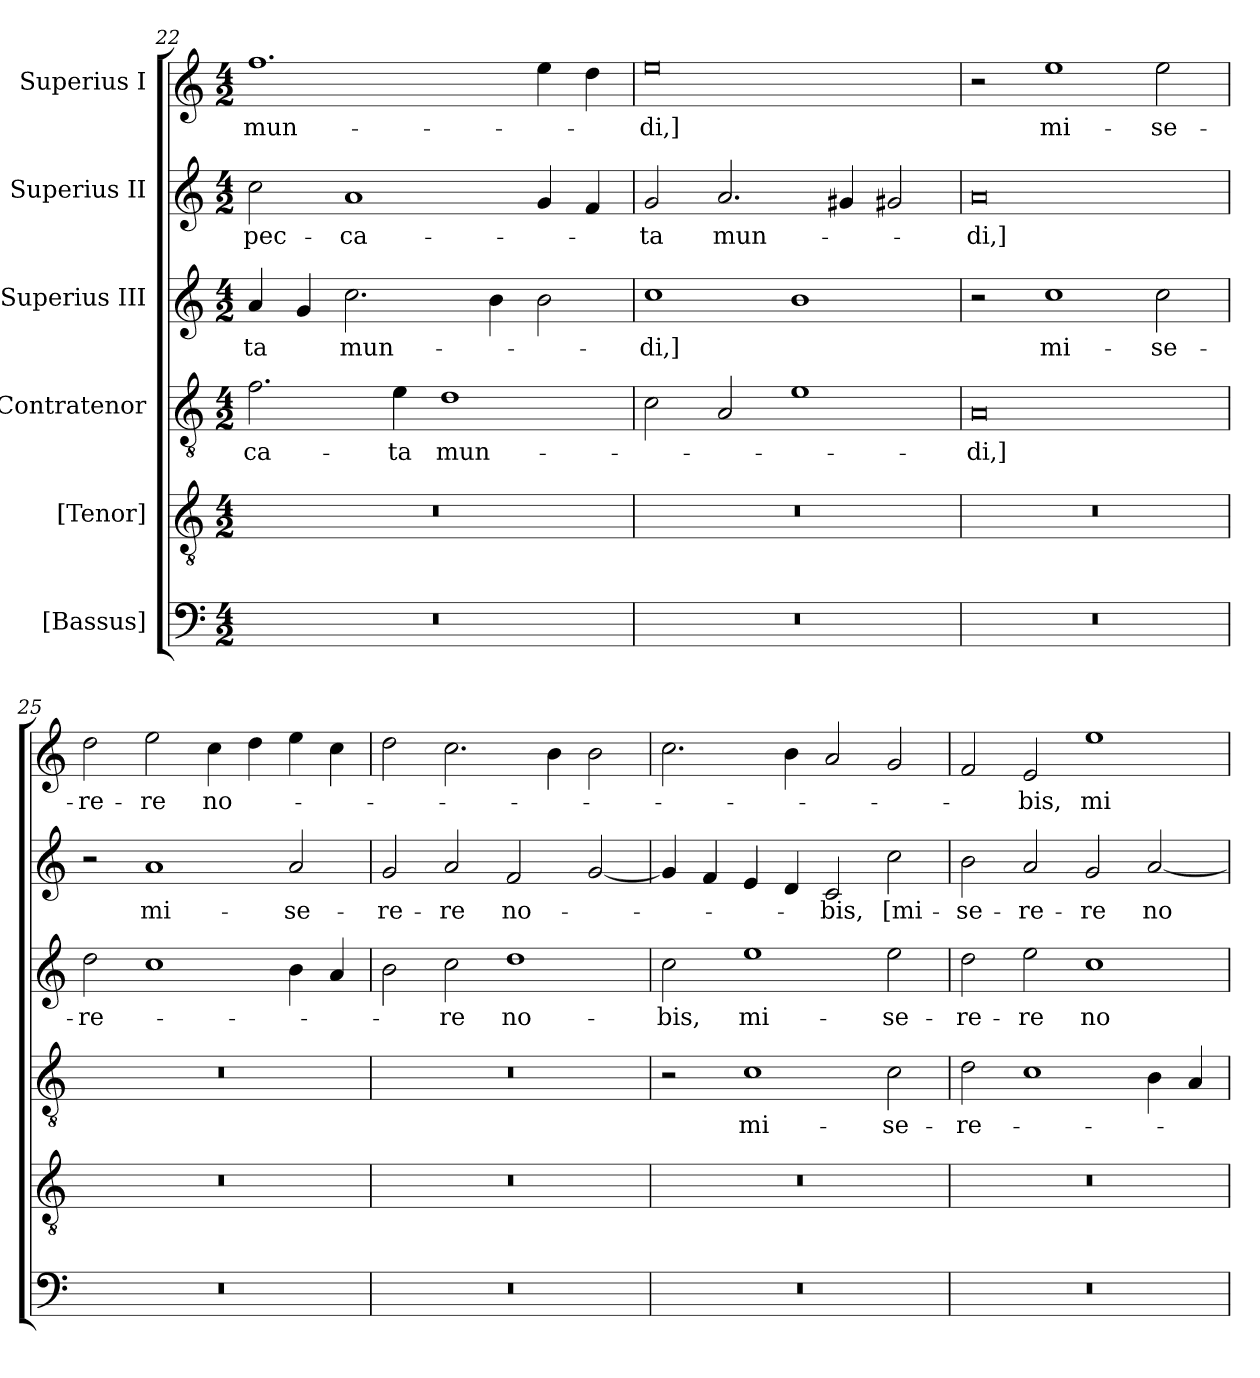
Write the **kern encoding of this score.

**kern	**kern	**kern	**text	**kern	**text	**kern	**text	**kern	**text
*part6	*part5	*part4	*part4	*part3	*part3	*part2	*part2	*part1	*part1
*staff6	*staff5	*staff4	*staff4	*staff3	*staff3	*staff2	*staff2	*staff1	*staff1
*I"[Bassus]	*I"[Tenor]	*I"Contratenor	*	*I"Superius III	*	*I"Superius II	*	*I"Superius I	*
*clefF4	*clefGv2	*clefGv2	*	*clefG2	*	*clefG2	*	*clefG2	*
*k[]	*k[]	*k[]	*	*k[]	*	*k[]	*	*k[]	*
*M4/2	*M4/2	*M4/2	*	*M4/2	*	*M4/2	*	*M4/2	*
=22	=22	=22	=22	=22	=22	=22	=22	=22	=22
0r	0r	2.f\	-ca-	4a/	-ta	2cc\	pec-	1.ff\	mun-
.	.	.	.	4g/	.	.	.	.	.
.	.	.	.	2.cc\	mun-	1a/	-ca-	.	.
.	.	4e\	-ta	.	.	.	.	.	.
.	.	1d\	mun-	.	.	.	.	.	.
.	.	.	.	4b\	.	.	.	.	.
.	.	.	.	2b\	.	4g/	.	4ee\	.
.	.	.	.	.	.	4f/	.	4dd\	.
=23	=23	=23	=23	=23	=23	=23	=23	=23	=23
0r	0r	2c\	.	1cc\	-di,]	2g/	-ta	0ee\	-di,]
.	.	2A/	.	.	.	2.a/	mun-	.	.
.	.	1e\	.	1b\	.	.	.	.	.
.	.	.	.	.	.	4g#X/	.	.	.
.	.	.	.	.	.	2g#X/	.	.	.
=24	=24	=24	=24	=24	=24	=24	=24	=24	=24
0r	0r	0A/	-di,]	2r	.	0a/	-di,]	2r	.
.	.	.	.	1cc\	mi-	.	.	1ee\	mi-
.	.	.	.	2cc\	-se-	.	.	2ee\	-se-
=25	=25	=25	=25	=25	=25	=25	=25	=25	=25
0r	0r	0r	.	2dd\	-re-	2r	.	2dd\	-re-
.	.	.	.	1cc\	.	1a/	mi-	2ee\	-re
.	.	.	.	.	.	.	.	4cc\	no-
.	.	.	.	.	.	.	.	4dd\	.
.	.	.	.	4b\	.	2a/	-se-	4ee\	.
.	.	.	.	4a/	.	.	.	4cc\	.
=26	=26	=26	=26	=26	=26	=26	=26	=26	=26
0r	0r	0r	.	2b\	.	2g/	-re-	2dd\	.
.	.	.	.	2cc\	-re	2a/	-re	2.cc\	.
.	.	.	.	1dd\	no-	2f/	no-	.	.
.	.	.	.	.	.	.	.	4b\	.
.	.	.	.	.	.	[2g/	.	2b\	.
=27	=27	=27	=27	=27	=27	=27	=27	=27	=27
0r	0r	2r	.	2cc\	-bis,	4g/]	.	2.cc\	.
.	.	.	.	.	.	4f/	.	.	.
.	.	1c\	mi-	1ee\	mi-	4e/	.	.	.
.	.	.	.	.	.	4d/	.	4b\	.
.	.	.	.	.	.	2c/	-bis,	2a/	.
.	.	2c\	-se-	2ee\	-se-	2cc\	[mi-	2g/	.
=28	=28	=28	=28	=28	=28	=28	=28	=28	=28
0r	0r	2d\	-re-	2dd\	-re-	2b\	-se-	2f/	.
.	.	1c\	.	2ee\	-re	2a/	-re-	2e/	-bis,
.	.	.	.	1cc\	no-	2g/	-re	1ee\	mi-
.	.	4B\	.	.	.	[2a/	no-	.	.
.	.	4A/	.	.	.	.	.	.	.
=	=	=	=	=	=	=	=	=	=
*-	*-	*-	*-	*-	*-	*-	*-	*-	*-
